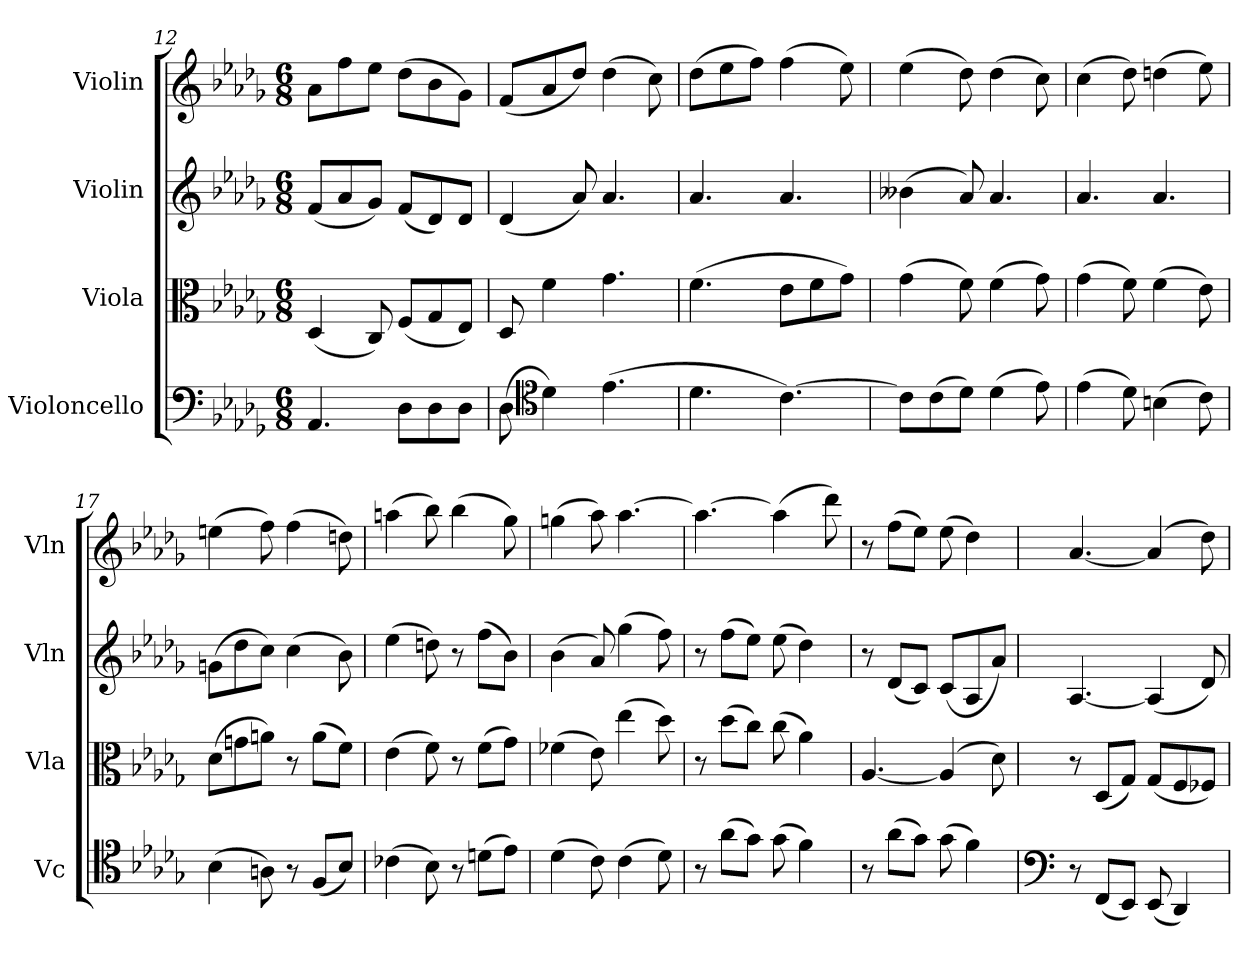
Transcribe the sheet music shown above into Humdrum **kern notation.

**kern	**kern	**kern	**kern
*part4	*part3	*part2	*part1
*staff4	*staff3	*staff2	*staff1
*I"Violoncello	*I"Viola	*I"Violin	*I"Violin
*I'Vc	*I'Vla	*I'Vln	*I'Vln
*clefF4	*clefC3	*clefG2	*clefG2
*k[b-e-a-d-g-]	*k[b-e-a-d-g-]	*k[b-e-a-d-g-]	*k[b-e-a-d-g-]
*D-:	*D-:	*D-:	*D-:
*M6/8	*M6/8	*M6/8	*M6/8
=12	=12	=12	=12
4.AA-/	(4D-/	(8f/L	8a-\L
.	.	8a-/	8ff\
.	8C/)	8g-/J)	8ee-\J
8D-\L	(8F/L	(8f/L	(8dd-\L
8D-\	8G-/	8d-/)	8b-\
8D-\J	8E-/J)	8d-/J	8g-\J)
=13	=13	=13	=13
(8D-\	8D-/	(4d-/	(8f/L
*clefC4	*	*	*
4d-\)	4f\	.	8a-/
.	.	8a-/)	8dd-/J)
(4.e-\	4.g-\	4.a-/	(4dd-\
.	.	.	8cc\)
=14	=14	=14	=14
4.d-\	(4.f\	4.a-/	(8dd-\L
.	.	.	8ee-\
.	.	.	8ff\J)
[4.c\)	8e-\L	4.a-/	(4ff\
.	8f\	.	.
.	8g-\J)	.	8ee-\)
=15	=15	=15	=15
8c\L]	(4g-\	(4b--X\	(4ee-\
(8c\	.	.	.
8d-\J)	8f\)	8a-/)	8dd-\)
(4d-\	(4f\	4.a-/	(4dd-\
8e-\)	8g-\)	.	8cc\)
=16	=16	=16	=16
(4e-\	(4g-\	4.a-/	(4cc\
8d-\)	8f\)	.	8dd-\)
(4Bn\	(4f\	4.a-/	(4ddn\
8c\)	8e-\)	.	8ee-\)
=17	=17	=17	=17
(4B-\	(8d-\L	(8gn\L	(4een\
.	8gn\	8dd-\	.
8An\)	8an\J)	8cc\J)	8ff\)
8r	8r	(4cc\	(4ff\
(8F/L	(8a\L	.	.
8B-/J)	8f\J)	8b-\)	8ddn\)
=18	=18	=18	=18
(4c-X\	(4e-\	(4ee-\	(4aan\
8B-\)	8f\)	8ddn\)	8bb-\)
8r	8r	8r	(4bb-\
(8dn\L	(8f\L	(8ff\L	.
8e-\J)	8g-\J)	8b-\J)	8gg-\)
=19	=19	=19	=19
(4d-\	(4f-X\	(4b-\	(4ggn\
8c\)	8e-\)	8a-/)	8aa-\)
(4c\	(4ee-\	(4gg-\	[4.aa-\
8d-\)	8dd-\)	8ff\)	.
=20	=20	=20	=20
8r	8r	8r	4.aa-\_
(8a-\L	(8dd-\L	(8ff\L	.
8g-\J)	8cc\J)	8ee-\J)	.
(8g-\	(8cc\	(8ee-\	(4aa-\]
4f\)	4a-\)	4dd-\)	.
.	.	.	8ddd-\)
=21	=21	=21	=21
8r	[4.A-/	8r	8r
(8a-\L	.	(8d-/L	(8ff\L
8g-\J)	.	8c/J)	8ee-\J)
(8g-\	(4A-/]	(8c/L	(8ee-\
4f\)	.	8A-/	4dd-\)
.	8d-\)	8a-/J)	.
=22	=22	=22	=22
*clefF4	*	*	*
8r	8r	[4.A-/	[4.a-/
(8FF/L	(8D-/L	.	.
8EE-/J)	8G-/J)	.	.
(8EE-/	(8G-/L	(4A-/]	(4a-/]
4DD-/)	8F/	.	.
.	8F-X/J)	8d-/)	8dd-\)
=	=	=	=
*-	*-	*-	*-
